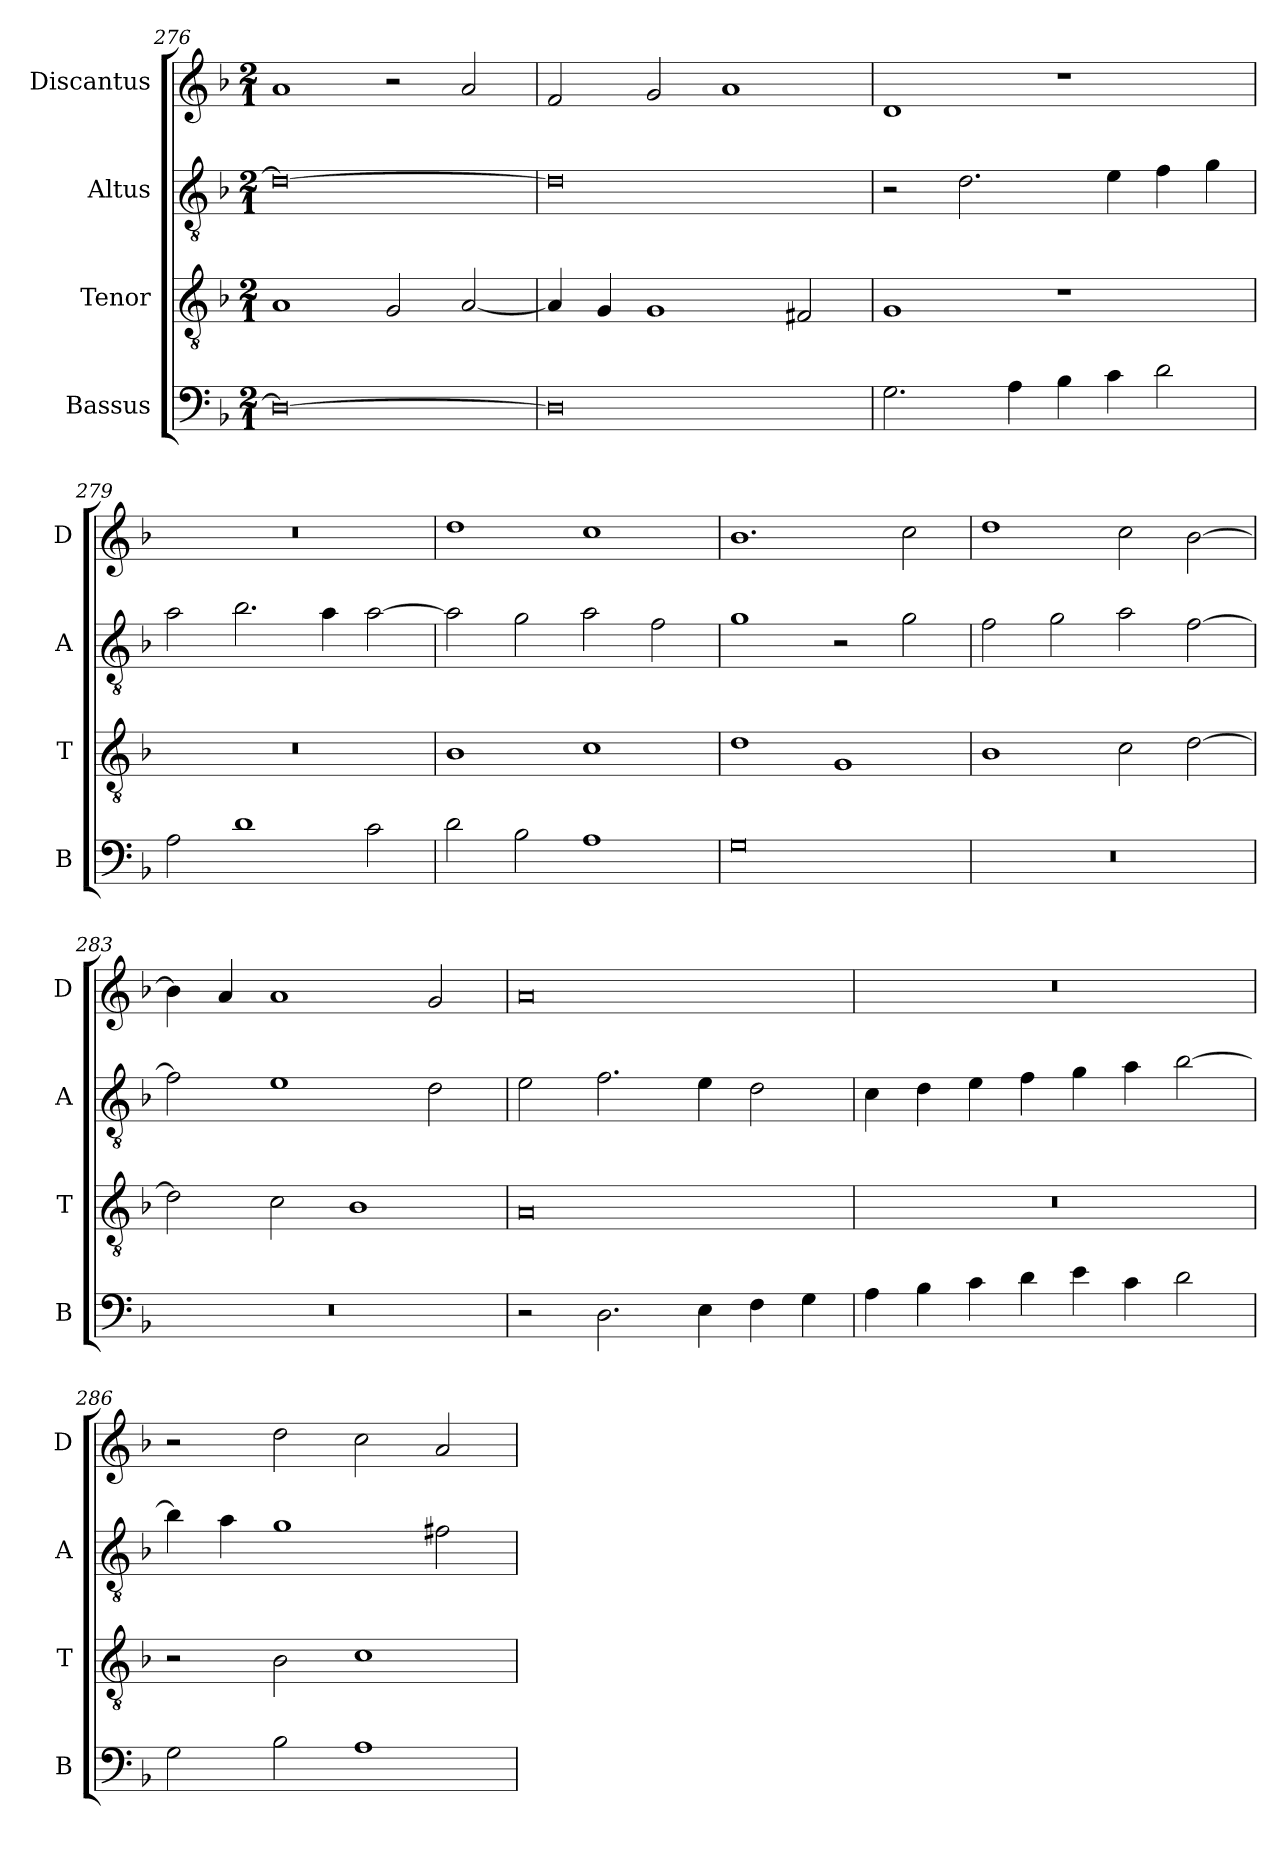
**kern	**kern	**kern	**kern
*part4	*part3	*part2	*part1
*staff4	*staff3	*staff2	*staff1
*I"Bassus	*I"Tenor	*I"Altus	*I"Discantus
*I'B	*I'T	*I'A	*I'D
*clefF4	*clefGv2	*clefGv2	*clefG2
*k[b-]	*k[b-]	*k[b-]	*k[b-]
*M2/1	*M2/1	*M2/1	*M2/1
=276	=276	=276	=276
0D_	1A	0d_	1a
.	2G/	.	2r
.	[2A/	.	2a/
=277	=277	=277	=277
0D]	4A/]	0d]	2f/
.	4G/	.	.
.	1G	.	2g/
.	.	.	1a
.	2F#X/	.	.
=278	=278	=278	=278
2.G\	1G	2r	1d
.	.	2.d\	.
4A\	.	.	.
4B-\	1r	.	1r
4c\	.	4e\	.
2d\	.	4f\	.
.	.	4g\	.
=279	=279	=279	=279
2A\	0r	2a\	0r
1d	.	2.b-\	.
.	.	4a\	.
2c\	.	[2a\	.
=280	=280	=280	=280
2d\	1B-	2a\]	1dd
2B-\	.	2g\	.
1A	1c	2a\	1cc
.	.	2f\	.
=281	=281	=281	=281
0G	1d	1g	1.b-
.	1G	2r	.
.	.	2g\	2cc\
=282	=282	=282	=282
0r	1B-	2f\	1dd
.	.	2g\	.
.	2c\	2a\	2cc\
.	[2d\	[2f\	[2b-\
=283	=283	=283	=283
0r	2d\]	2f\]	4b-\]
.	.	.	4a/
.	2c\	1e	1a
.	1B-	.	.
.	.	2d\	2g/
=284	=284	=284	=284
2r	0A	2e\	0a
2.D\	.	2.f\	.
4E\	.	4e\	.
4F\	.	2d\	.
4G\	.	.	.
=285	=285	=285	=285
4A\	0r	4c\	0r
4B-\	.	4d\	.
4c\	.	4e\	.
4d\	.	4f\	.
4e\	.	4g\	.
4c\	.	4a\	.
2d\	.	[2b-\	.
=286	=286	=286	=286
2G\	2r	4b-\]	2r
.	.	4a\	.
2B-\	2B-\	1g	2dd\
1A	1c	.	2cc\
.	.	2f#X\	2a/
=	=	=	=
*-	*-	*-	*-
